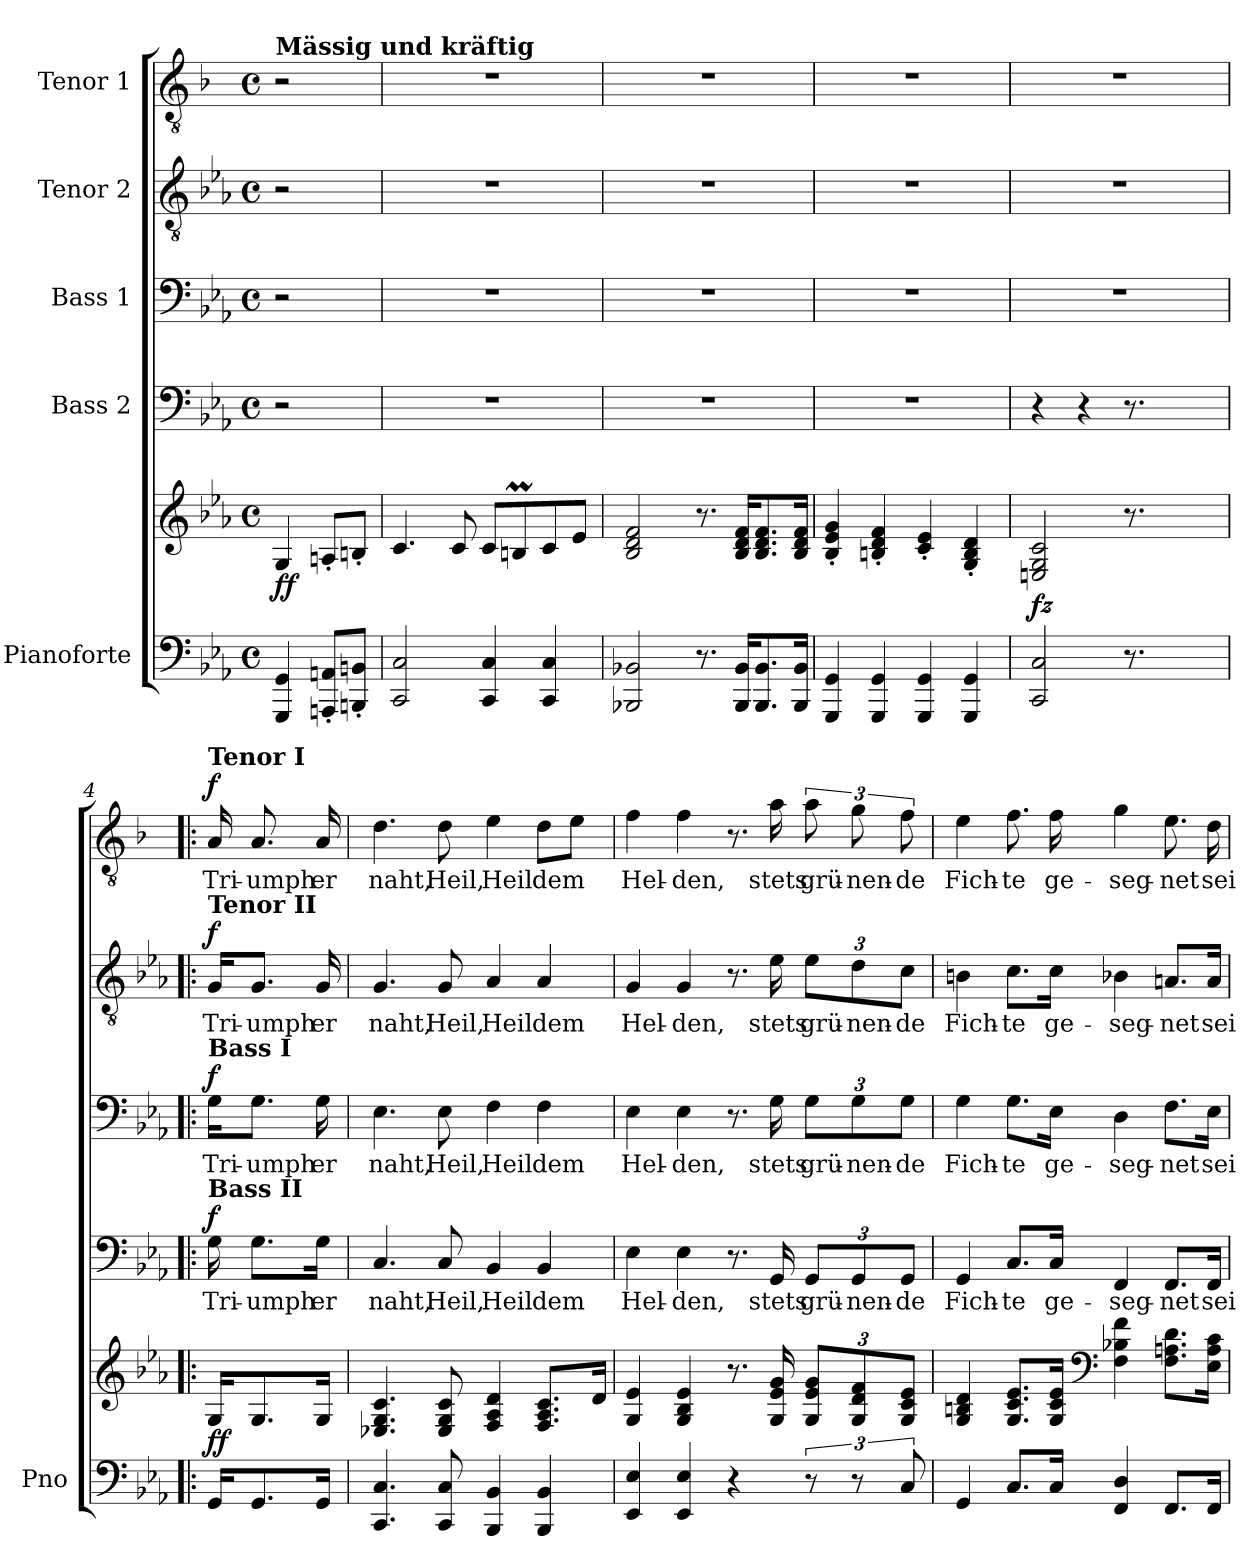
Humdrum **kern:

**kern	**kern	**dynam	**kern	**text	**dynam	**kern	**text	**dynam	**kern	**text	**dynam	**kern	**text	**dynam
*part5	*part5	*part5	*part4	*part4	*part4	*part3	*part3	*part3	*part2	*part2	*part2	*part1	*part1	*part1
*staff6	*staff5	*staff5/6	*staff4	*staff4	*staff4	*staff3	*staff3	*staff3	*staff2	*staff2	*staff2	*staff1	*staff1	*staff1
*I"Pianoforte	*	*	*I"Bass 2	*	*	*I"Bass 1	*	*	*I"Tenor 2	*	*	*I"Tenor 1	*	*
*I'Pno	*	*	*	*	*	*	*	*	*	*	*	*	*	*
*clefF4	*clefG2	*	*clefF4	*	*	*clefF4	*	*	*clefGv2	*	*	*clefGv2	*	*
*	*	*	*	*	*	*	*	*	*	*	*	*ITrd1c2	*	*
*k[b-e-a-]	*k[b-e-a-]	*	*k[b-e-a-]	*	*	*k[b-e-a-]	*	*	*k[b-e-a-]	*	*	*k[b-e-a-]	*	*
*M4/4	*M4/4	*	*M4/4	*	*	*M4/4	*	*	*M4/4	*	*	*M4/4	*	*
*met(c)	*met(c)	*	*met(c)	*	*	*met(c)	*	*	*met(c)	*	*	*met(c)	*	*
=	=	=	=	=	=	=	=	=	=	=	=	=	=	=
!	!	!	!	!	!	!	!	!	!	!	!	!LO:TX:a:B:t=Mässig und kräftig	!	!
!	!	!LO:DY:b	!	!	!	!	!	!	!	!	!	!	!	!
4GGG/ 4GG/	4G/	ff	2r	.	.	2r	.	.	2r	.	.	2r	.	.
8AAAn/' 8AAn/'L	8An'/L	.	.	.	.	.	.	.	.	.	.	.	.	.
8BBBn/' 8BBn/'J	8Bn'/J	.	.	.	.	.	.	.	.	.	.	.	.	.
=1	=1	=1	=1	=1	=1	=1	=1	=1	=1	=1	=1	=1	=1	=1
2CC/ 2C/	4.c/	.	1r	.	.	1r	.	.	1r	.	.	1r	.	.
.	8c/	.	.	.	.	.	.	.	.	.	.	.	.	.
4CC/ 4C/	8c/L	.	.	.	.	.	.	.	.	.	.	.	.	.
.	8Bnm/	.	.	.	.	.	.	.	.	.	.	.	.	.
4CC/ 4C/	8c/	.	.	.	.	.	.	.	.	.	.	.	.	.
.	8e-/J	.	.	.	.	.	.	.	.	.	.	.	.	.
=2	=2	=2	=2	=2	=2	=2	=2	=2	=2	=2	=2	=2	=2	=2
2BBB-X/ 2BB-X/	2B-/ 2d/ 2f/	.	1r	.	.	1r	.	.	1r	.	.	1r	.	.
8.r	8.r	.	.	.	.	.	.	.	.	.	.	.	.	.
16BBB-/ 16BB-/KL	16B-/ 16d/ 16f/KL	.	.	.	.	.	.	.	.	.	.	.	.	.
8.BBB-/ 8.BB-/	8.B-/ 8.d/ 8.f/	.	.	.	.	.	.	.	.	.	.	.	.	.
16BBB-/ 16BB-/Jk	16B-/ 16d/ 16f/Jk	.	.	.	.	.	.	.	.	.	.	.	.	.
=3	=3	=3	=3	=3	=3	=3	=3	=3	=3	=3	=3	=3	=3	=3
4GGG/ 4GG/	4B-/' 4e-/' 4g/'	.	1r	.	.	1r	.	.	1r	.	.	1r	.	.
4GGG/ 4GG/	4Bn/' 4d/' 4f/'	.	.	.	.	.	.	.	.	.	.	.	.	.
4GGG/ 4GG/	4c/' 4e-/'	.	.	.	.	.	.	.	.	.	.	.	.	.
4GGG/ 4GG/	4G/' 4B/' 4d/'	.	.	.	.	.	.	.	.	.	.	.	.	.
=4	=4	=4	=4	=4	=4	=4	=4	=4	=4	=4	=4	=4	=4	=4
!	!	!LO:DY:b	!	!	!	!	!	!	!	!	!	!	!	!
2CC/ 2C/	2En/ 2G/ 2c/	fz	4r	.	.	1r	.	.	1r	.	.	1r	.	.
.	.	.	4r	.	.	.	.	.	.	.	.	.	.	.
8.r	8.r	.	8.r	.	.	.	.	.	.	.	.	.	.	.
4ryy	4ryy	.	4ryy	.	.	.	.	.	.	.	.	.	.	.
16ryy	16ryy	.	16ryy	.	.	.	.	.	.	.	.	.	.	.
!!LO:LB:g=z
=4X1!|:	=4X1!|:	=4X1!|:	=4X1!|:	=4X1!|:	=4X1!|:	=4X1!|:	=4X1!|:	=4X1!|:	=4X1!|:	=4X1!|:	=4X1!|:	=4X1!|:	=4X1!|:	=4X1!|:
!	!	!	!	!	!	!	!	!	!	!	!	!LO:TX:a:B:t=Tenor I	!	!
!	!	!	!	!	!	!	!	!	!LO:TX:a:B:t=Tenor II	!	!	!	!	!
!	!	!	!	!	!	!LO:TX:a:B:t=Bass I	!	!	!	!	!	!	!	!
!	!	!	!LO:TX:a:B:t=Bass II	!	!	!	!	!	!	!	!	!	!	!
!	!	!LO:DY:a=2	!	!LO:LY:b	!	!	!LO:LY:b	!	!	!LO:LY:b	!	!	!LO:LY:b	!
!	!	!LO:DY:n=1:a	!	!	!LO:DY:a	!	!	!LO:DY:a	!	!	!LO:DY:a	!	!	!LO:DY:a
16GG/KL	16G/KL	f f	16G\	Tri-	f	16G\KL	Tri-	f	16G/KL	Tri-	f	16G/	Tri-	f
!	!	!	!	!LO:LY:b	!	!	!LO:LY:b	!	!	!LO:LY:b	!	!	!LO:LY:b	!
8.GG/	8.G/	.	8.G\L	-umph	.	8.G\J	-umph	.	8.G/J	-umph	.	8.G/	-umph	.
!	!	!	!	!LO:LY:b	!	!	!LO:LY:b	!	!	!LO:LY:b	!	!	!LO:LY:b	!
16GG/Jk	16G/Jk	.	16G\Jk	er	.	16G\	er	.	16G/	er	.	16G/	er	.
=5	=5	=5	=5	=5	=5	=5	=5	=5	=5	=5	=5	=5	=5	=5
!	!	!	!	!LO:LY:b	!	!	!LO:LY:b	!	!	!LO:LY:b	!	!	!LO:LY:b	!
4.CC/ 4.C/	4.E-X/ 4.G/ 4.c/	.	4.C/	naht,	.	4.E-\	naht,	.	4.G/	naht,	.	4.c\	naht,	.
!	!	!	!	!LO:LY:b	!	!	!LO:LY:b	!	!	!LO:LY:b	!	!	!LO:LY:b	!
8CC/ 8C/	8E-/ 8G/ 8c/	.	8C/	Heil,	.	8E-\	Heil,	.	8G/	Heil,	.	8c\	Heil,	.
!	!	!	!	!LO:LY:b	!	!	!LO:LY:b	!	!	!LO:LY:b	!	!	!LO:LY:b	!
4BBB-/ 4BB-/	4F/ 4A-/ 4d/	.	4BB-/	Heil	.	4F\	Heil	.	4A-/	Heil	.	4d\	Heil	.
!	!	!	!	!LO:LY:b	!	!	!LO:LY:b	!	!	!LO:LY:b	!	!	!LO:LY:b	!
4BBB-/ 4BB-/	8.F/ 8.A-/ 8.c/L	.	4BB-/	dem	.	4F\	dem	.	4A-/	dem	.	8c\L	dem	.
.	.	.	.	.	.	.	.	.	.	.	.	8d\J	.	.
.	16d/Jk	.	.	.	.	.	.	.	.	.	.	.	.	.
=6	=6	=6	=6	=6	=6	=6	=6	=6	=6	=6	=6	=6	=6	=6
!	!	!	!	!LO:LY:b	!	!	!LO:LY:b	!	!	!LO:LY:b	!	!	!LO:LY:b	!
4EE-/ 4E-/	4G/ 4e-/	.	4E-\	Hel-	.	4E-\	Hel-	.	4G/	Hel-	.	4e-\	Hel-	.
!	!	!	!	!LO:LY:b	!	!	!LO:LY:b	!	!	!LO:LY:b	!	!	!LO:LY:b	!
4EE-/ 4E-/	4G/ 4B-/ 4e-/	.	4E-\	-den,	.	4E-\	-den,	.	4G/	-den,	.	4e-\	-den,	.
4r	8.r	.	8.r	.	.	8.r	.	.	8.r	.	.	8.r	.	.
!	!	!	!	!LO:LY:b	!	!	!LO:LY:b	!	!	!LO:LY:b	!	!	!LO:LY:b	!
.	16G/ 16e-/ 16g/	.	16GG/	stets	.	16G\	stets	.	16e-\	stets	.	16g\	stets	.
*	*Xbrackettup	*	*	*	*	*	*	*	*	*	*	*	*	*
!	!	!	!	!LO:LY:b	!	!	!LO:LY:b	!	!	!LO:LY:b	!	!	!LO:LY:b	!
12r	12G/ 12e-/ 12g/L	.	12GG/L	grü-	.	12G\L	grü-	.	12e-\L	grü-	.	12g\	grü-	.
!	!	!	!	!LO:LY:b	!	!	!LO:LY:b	!	!	!LO:LY:b	!	!	!LO:LY:b	!
12r	12G/ 12d/ 12f/	.	12GG/	-nen-	.	12G\	-nen-	.	12d\	-nen-	.	12f\	-nen-	.
!	!	!	!	!LO:LY:b	!	!	!LO:LY:b	!	!	!LO:LY:b	!	!	!LO:LY:b	!
12C/	12G/ 12c/ 12e-/J	.	12GG/J	-de	.	12G\J	-de	.	12c\J	-de	.	12e-\	-de	.
=7	=7	=7	=7	=7	=7	=7	=7	=7	=7	=7	=7	=7	=7	=7
!	!	!	!	!LO:LY:b	!	!	!LO:LY:b	!	!	!LO:LY:b	!	!	!LO:LY:b	!
4GG/	4G/ 4Bn/ 4d/	.	4GG/	Fich-	.	4G\	Fich-	.	4Bn\	Fich-	.	4d\	Fich-	.
!	!	!	!	!LO:LY:b	!	!	!LO:LY:b	!	!	!LO:LY:b	!	!	!LO:LY:b	!
8.C/L	8.G/ 8.c/ 8.e-/L	.	8.C/L	-te	.	8.G\L	-te	.	8.c\L	-te	.	8.e-\	-te	.
!	!	!	!	!LO:LY:b	!	!	!LO:LY:b	!	!	!LO:LY:b	!	!	!LO:LY:b	!
16C/Jk	16G/ 16c/ 16e-/Jk	.	16C/Jk	ge-	.	16E-\Jk	ge-	.	16c\Jk	ge-	.	16e-\	ge-	.
*	*clefF4	*	*	*	*	*	*	*	*	*	*	*	*	*
!	!	!	!	!LO:LY:b	!	!	!LO:LY:b	!	!	!LO:LY:b	!	!	!LO:LY:b	!
4FF/ 4D/	4F\ 4B-X\ 4f\	.	4FF/	-seg-	.	4D\	-seg-	.	4B-X\	-seg-	.	4f\	-seg-	.
!	!	!	!	!LO:LY:b	!	!	!LO:LY:b	!	!	!LO:LY:b	!	!	!LO:LY:b	!
8.FF/L	8.F\ 8.An\ 8.d\L	.	8.FF/L	-net	.	8.F\L	-net	.	8.An/L	-net	.	8.d\	-net	.
!	!	!	!	!LO:LY:b	!	!	!LO:LY:b	!	!	!LO:LY:b	!	!	!LO:LY:b	!
16FF/Jk	16E-\ 16A\ 16c\Jk	.	16FF/Jk	sei	.	16E-\Jk	sei	.	16A/Jk	sei	.	16c\	sei	.
=	=	=	=	=	=	=	=	=	=	=	=	=	=	=
*-	*-	*-	*-	*-	*-	*-	*-	*-	*-	*-	*-	*-	*-	*-
